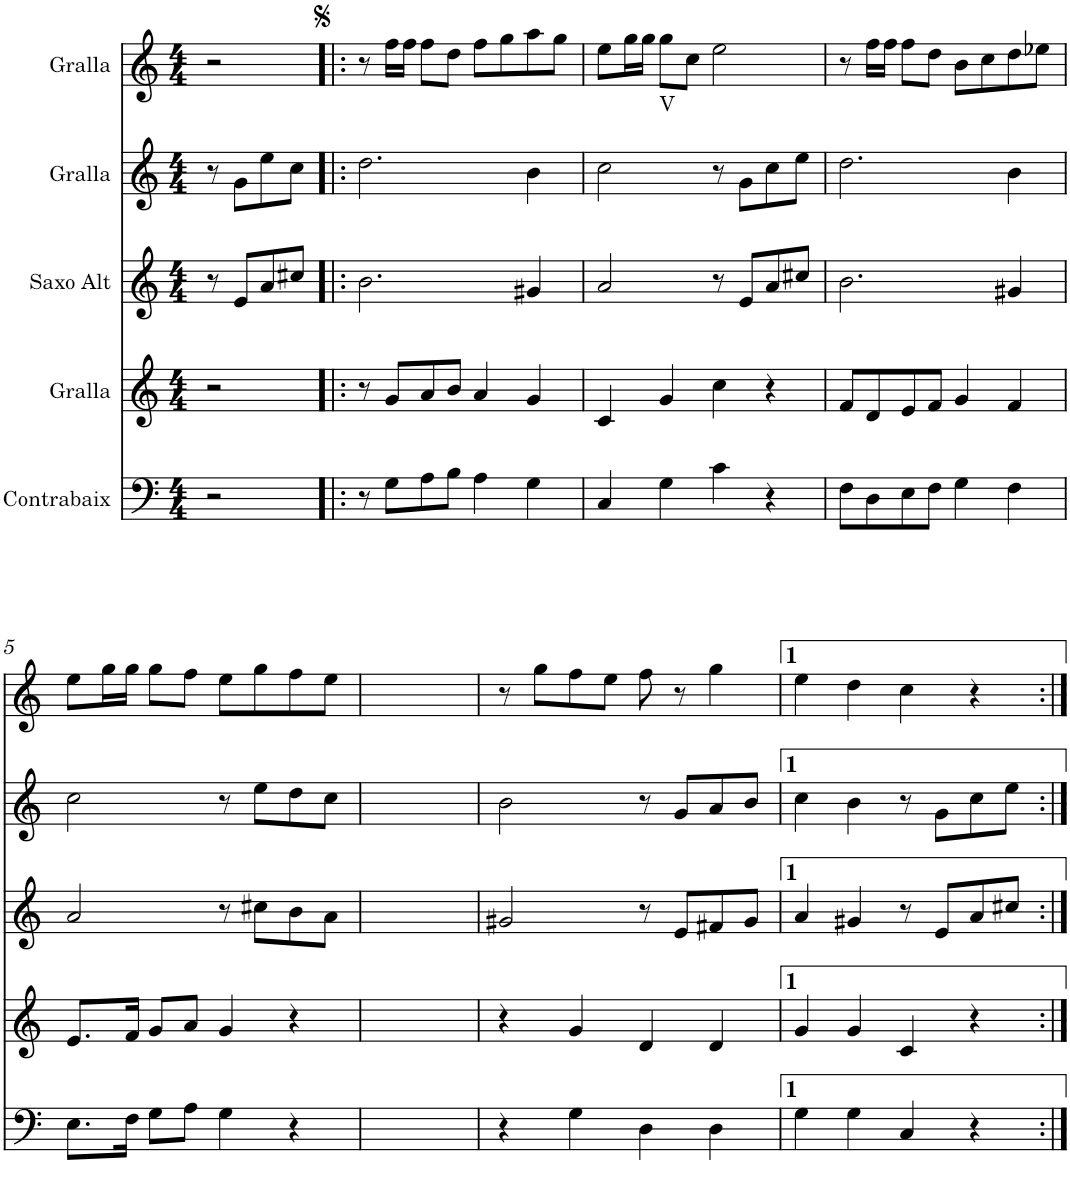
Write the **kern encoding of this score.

**kern	**kern	**kern	**kern	**kern
*part5	*part4	*part3	*part2	*part1
*staff5	*staff4	*staff3	*staff2	*staff1
*I"Contrabaix	*I"Gralla	*I"Saxo Alt	*I"Gralla	*I"Gralla
*clefF4	*clefG2	*clefG2	*clefG2	*clefG2
*k[]	*k[]	*k[]	*k[]	*k[]
*M4/4	*M4/4	*M4/4	*M4/4	*M4/4
=1	=1	=1	=1	=1
2r	2r	8r	8r	2r
.	.	8e/L	8g\L	.
.	.	8a/	8ee\	.
.	.	8cc#X/J	8cc\J	.
=2!|:	=2!|:	=2!|:	=2!|:	=2!|:
8r	8r	2.b\	2.dd\	8r
8G\L	8g/L	.	.	16ff\LL
.	.	.	.	16ff\JJ
8A\	8a/	.	.	8ff\L
8B\J	8b/J	.	.	8dd\J
4A\	4a/	.	.	8ff\L
.	.	.	.	8gg\
4G\	4g/	4g#X/	4b\	8aa\
.	.	.	.	8gg\J
=3	=3	=3	=3	=3
4C/	4c/	2a/	2cc\	8ee\L
.	.	.	.	16gg\L
.	.	.	.	16gg\JJ
!	!	!	!	!LO:TX:b:t=V
4G\	4g/	.	.	8gg\L
.	.	.	.	8cc\J
4c\	4cc\	8r	8r	2ee\
.	.	8e/L	8g\L	.
4r	4r	8a/	8cc\	.
.	.	8cc#X/J	8ee\J	.
=4	=4	=4	=4	=4
8F\L	8f/L	2.b\	2.dd\	8r
8D\	8d/	.	.	16ff\LL
.	.	.	.	16ff\JJ
8E\	8e/	.	.	8ff\L
8F\J	8f/J	.	.	8dd\J
4G\	4g/	.	.	8b\L
.	.	.	.	8cc\
4F\	4f/	4g#X/	4b\	8dd\
.	.	.	.	8ee-X\J
!!LO:LB:g=z
=5	=5	=5	=5	=5
8.E\L	8.e/L	2a/	2cc\	8ee\L
.	.	.	.	16gg\L
16F\Jk	16f/Jk	.	.	16gg\JJ
8G\L	8g/L	.	.	8gg\L
8A\J	8a/J	.	.	8ff\J
4G\	4g/	8r	8r	8ee\L
.	.	8cc#X\L	8ee\L	8gg\
4r	4r	8b\	8dd\	8ff\
.	.	8a\J	8cc\J	8ee\J
=6	=6	=6	=6	=6
1ryy	1ryy	1ryy	1ryy	1ryy
=7	=7	=7	=7	=7
4r	4r	2g#X/	2b\	8r
.	.	.	.	8gg\L
4G\	4g/	.	.	8ff\
.	.	.	.	8ee\J
4D\	4d/	8r	8r	8ff\
.	.	8e/L	8g/L	8r
4D\	4d/	8f#X/	8a/	4gg\
.	.	8g#/J	8b/J	.
=8	=8	=8	=8	=8
4G\	4g/	4a/	4cc\	4ee\
4G\	4g/	4g#X/	4b\	4dd\
4C/	4c/	8r	8r	4cc\
.	.	8e/L	8g\L	.
4r	4r	8a/	8cc\	4r
.	.	8cc#X/J	8ee\J	.
=:|!	=:|!	=:|!	=:|!	=:|!
*-	*-	*-	*-	*-
